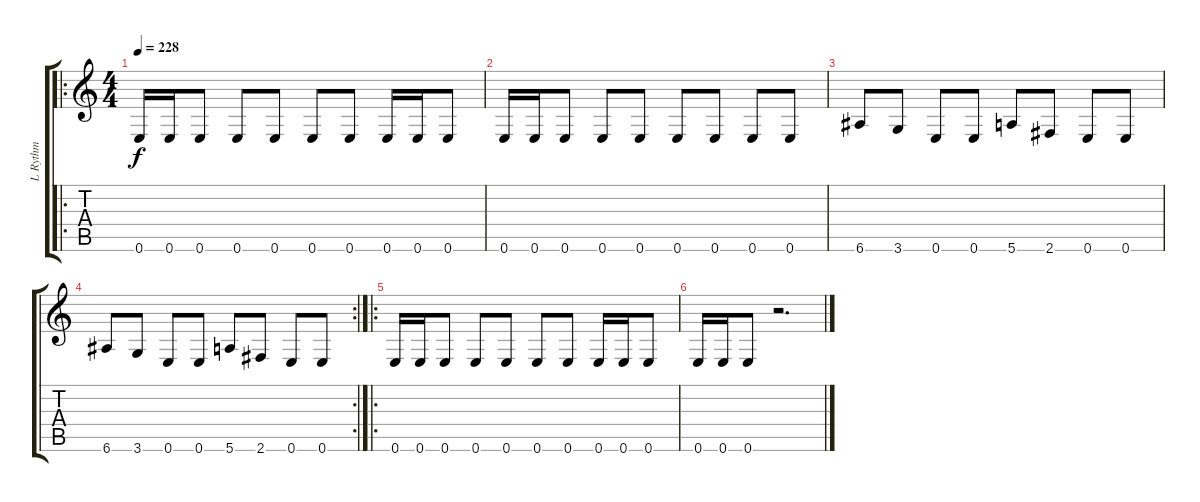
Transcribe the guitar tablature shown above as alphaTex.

\track ("L Rythm" "L Rythm") {instrument distortionguitar}
\staff {score tabs}
\tuning (E4 B3 G3 D3 A2 E2) {hide}
\ro
\ts (4 4)
\tempo 228
\clef g2
\ks c
0.6.16{dy f} 0.6.16 0.6.8 0.6.8 0.6.8 0.6.8 0.6.8 0.6.16 0.6.16 0.6.8 |
0.6.16 0.6.16 0.6.8 0.6.8 0.6.8 0.6.8 0.6.8 0.6.8 0.6.8 |
6.6.8 3.6.8 0.6.8 0.6.8 5.6.8 2.6.8 0.6.8 0.6.8 |
\rc 2
6.6.8 3.6.8 0.6.8 0.6.8 5.6.8 2.6.8 0.6.8 0.6.8 |
\ro
0.6.16 0.6.16 0.6.8 0.6.8 0.6.8 0.6.8 0.6.8 0.6.16 0.6.16 0.6.8 |
0.6.16 0.6.16 0.6.8 r.2{d}
